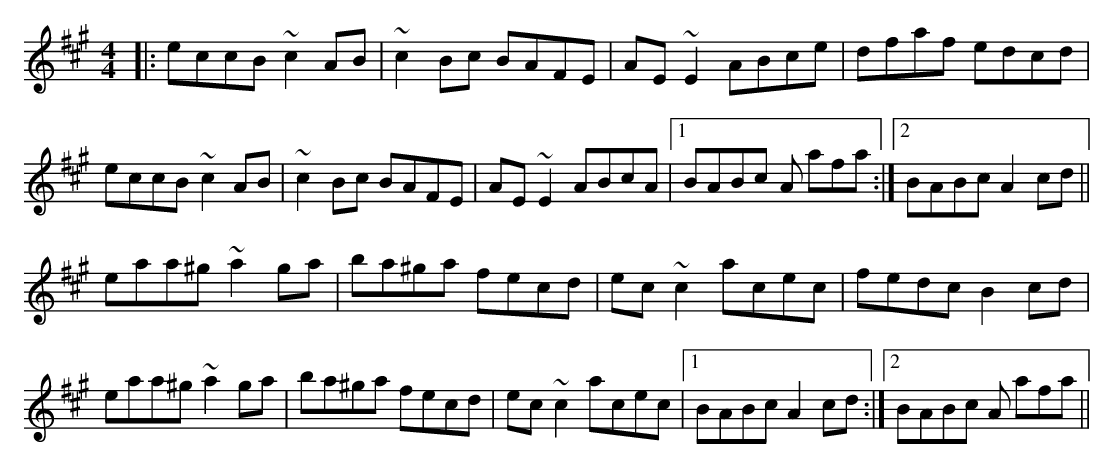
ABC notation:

X:1
M:4/4
K:A
|:eccB ~c2AB|~c2Bc BAFE|AE~E2 ABce|dfaf edcd|
eccB ~c2AB|~c2Bc BAFE|AE~E2 ABcA|1 BABc A afa:|2 BABc A2 cd||
eaa^g ~a2ga|ba^ga fecd|ec~c2 acec|fedc B2cd|
eaa^g ~a2ga|ba^ga fecd|ec~c2 acec|1 BABc A2 cd:|2 BABc A afa||
